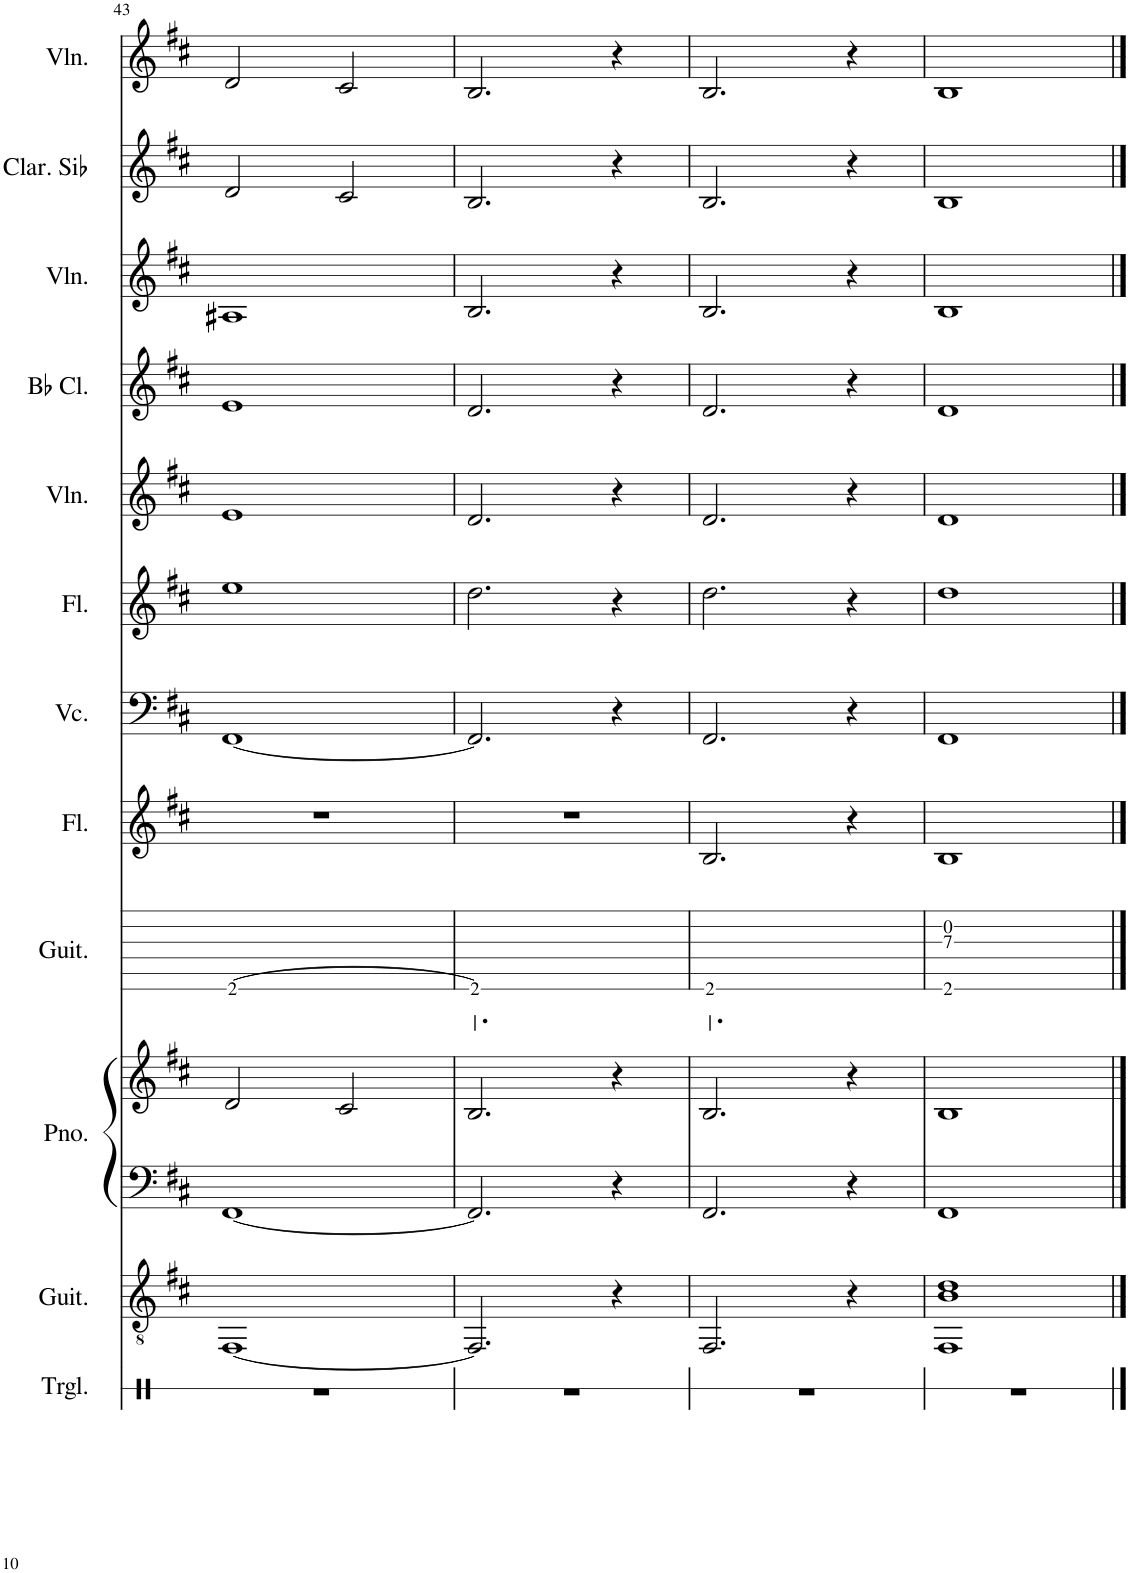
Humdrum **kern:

**kern	**kern	**kern	**kern	**kern	**kern	**kern	**kern	**kern	**kern	**kern	**kern	**kern
*part12	*part11	*part10	*part10	*part9	*part8	*part7	*part6	*part5	*part4	*part3	*part2	*part1
*staff13	*staff12	*staff11	*staff10	*staff9	*staff8	*staff7	*staff6	*staff5	*staff4	*staff3	*staff2	*staff1
*I"Triangle	*I"Acoustic Guitar	*I"Piano	*	*I"Acoustic Guitar	*I"Flöte	*I"Violoncello	*I"Flute	*I"Violin	*I"Bb Clarinet	*I"Violinen, Violin II	*I"Clarinette en Sib	*I"Violinen, Violin I
*I'Trgl.	*I'Guit.	*I'Pno.	*	*I'Guit.	*I'Fl.	*I'Vc.	*I'Fl.	*I'Vln.	*I'Bb Cl.	*I'Vln.	*I'Clar. Sib	*I'Vln.
!!LO:PB:g=z
*clefX	*clefGv2	*clefF4	*clefG2	*	*clefG2	*clefF4	*clefG2	*clefG2	*clefG2	*clefG2	*clefG2	*clefG2
*	*	*	*	*	*	*	*	*	*ITrd1c2	*	*ITrd1c2	*
*k[]	*k[f#c#]	*k[f#c#]	*k[f#c#]	*k[f#c#]	*k[f#c#]	*k[f#c#]	*k[f#c#]	*k[f#c#]	*k[f#c#]	*k[f#c#]	*k[f#c#]	*k[f#c#]
*M4/4	*M4/4	*M4/4	*M4/4	*M4/4	*M4/4	*M4/4	*M4/4	*M4/4	*M4/4	*M4/4	*M4/4	*M4/4
=43	=43	=43	=43	=43	=43	=43	=43	=43	=43	=43	=43	=43
1r	[1FF#	[1FF#	2d/	[1FF#	1r	[1FF#	1ee	1e	1e	1A#X	2d/	2d/
.	.	.	2c#/	.	.	.	.	.	.	.	2c#/	2c#/
=44	=44	=44	=44	=44	=44	=44	=44	=44	=44	=44	=44	=44
1r	2.FF#/]	2.FF#/]	2.B/	2.FF#\]	1r	2.FF#/]	2.dd\	2.d/	2.d/	2.B/	2.B/	2.B/
.	4r	4r	4r	4r	.	4r	4r	4r	4r	4r	4r	4r
=45	=45	=45	=45	=45	=45	=45	=45	=45	=45	=45	=45	=45
1r	2.FF#/	2.FF#/	2.B/	2.FF#\	2.B/	2.FF#/	2.dd\	2.d/	2.d/	2.B/	2.B/	2.B/
.	4r	4r	4r	4r	4r	4r	4r	4r	4r	4r	4r	4r
=46	=46	=46	=46	=46	=46	=46	=46	=46	=46	=46	=46	=46
1r	1FF# 1B 1d	1FF#	1B	1FF# 1d 1B	1B	1FF#	1dd	1d	1d	1B	1B	1B
==	==	==	==	==	==	==	==	==	==	==	==	==
*-	*-	*-	*-	*-	*-	*-	*-	*-	*-	*-	*-	*-
